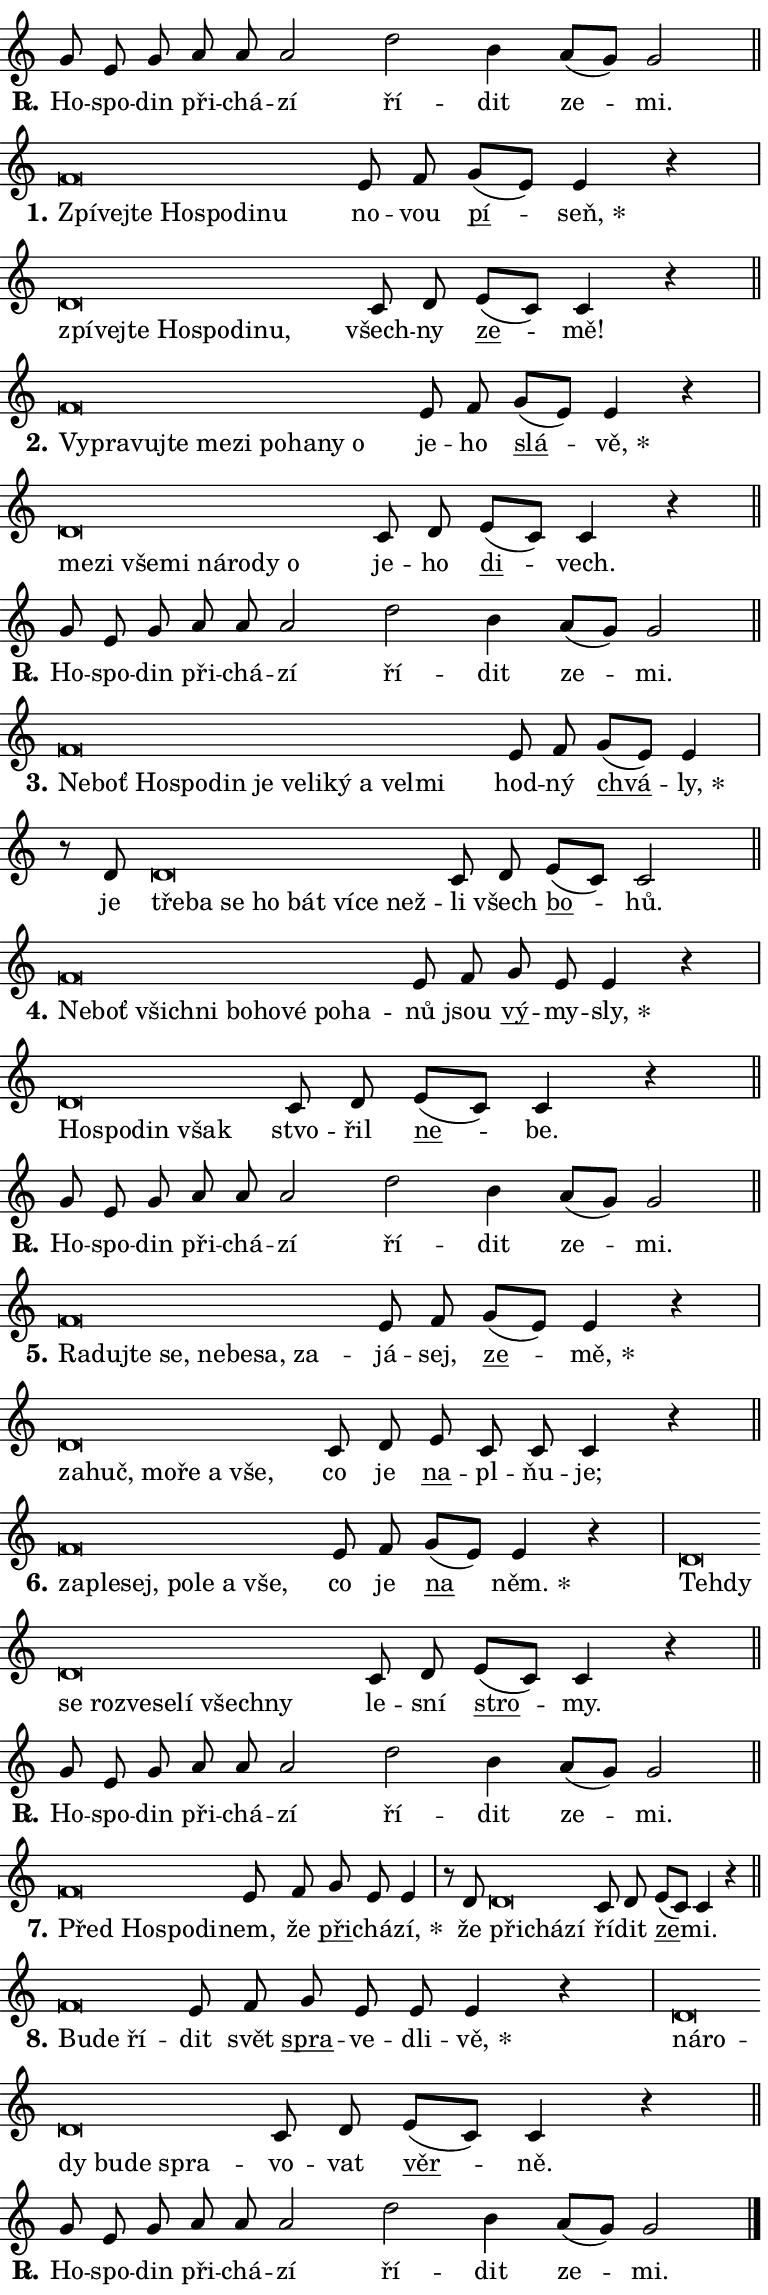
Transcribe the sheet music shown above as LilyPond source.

\version "2.24.0"
\header { tagline = "" }
\paper {
  indent = 0\cm
  top-margin = 0\cm
  right-margin = 0.13\cm % to fit lyric hyphens
  bottom-margin = 0\cm
  left-margin = 0\cm
  paper-width = 13\cm
  page-breaking = #ly:one-page-breaking
  system-system-spacing.basic-distance = #11
  score-system-spacing.basic-distance = #11
  ragged-last = ##f
}


%% Author: Thomas Morley
%% https://lists.gnu.org/archive/html/lilypond-user/2020-05/msg00002.html
#(define (line-position grob)
"Returns position of @var[grob} in current system:
   @code{'start}, if at first time-step
   @code{'end}, if at last time-step
   @code{'middle} otherwise
"
  (let* ((col (ly:item-get-column grob))
         (ln (ly:grob-object col 'left-neighbor))
         (rn (ly:grob-object col 'right-neighbor))
         (col-to-check-left (if (ly:grob? ln) ln col))
         (col-to-check-right (if (ly:grob? rn) rn col))
         (break-dir-left
           (and
             (ly:grob-property col-to-check-left 'non-musical #f)
             (ly:item-break-dir col-to-check-left)))
         (break-dir-right
           (and
             (ly:grob-property col-to-check-right 'non-musical #f)
             (ly:item-break-dir col-to-check-right))))
        (cond ((eqv? 1 break-dir-left) 'start)
              ((eqv? -1 break-dir-right) 'end)
              (else 'middle))))

#(define (tranparent-at-line-position vctor)
  (lambda (grob)
  "Relying on @code{line-position} select the relevant enry from @var{vctor}.
Used to determine transparency,"
    (case (line-position grob)
      ((end) (not (vector-ref vctor 0)))
      ((middle) (not (vector-ref vctor 1)))
      ((start) (not (vector-ref vctor 2))))))

noteHeadBreakVisibility =
#(define-music-function (break-visibility)(vector?)
"Makes @code{NoteHead}s transparent relying on @var{break-visibility}"
#{
  \override NoteHead.transparent =
    #(tranparent-at-line-position break-visibility)
#})

#(define delete-ledgers-for-transparent-note-heads
  (lambda (grob)
    "Reads whether a @code{NoteHead} is transparent.
If so this @code{NoteHead} is removed from @code{'note-heads} from
@var{grob}, which is supposed to be @code{LedgerLineSpanner}.
As a result ledgers are not printed for this @code{NoteHead}"
    (let* ((nhds-array (ly:grob-object grob 'note-heads))
           (nhds-list
             (if (ly:grob-array? nhds-array)
                 (ly:grob-array->list nhds-array)
                 '()))
           ;; Relies on the transparent-property being done before
           ;; Staff.LedgerLineSpanner.after-line-breaking is executed.
           ;; This is fragile ...
           (to-keep
             (remove
               (lambda (nhd)
                 (ly:grob-property nhd 'transparent #f))
               nhds-list)))
      ;; TODO find a better method to iterate over grob-arrays, similiar
      ;; to filter/remove etc for lists
      ;; For now rebuilt from scratch
      (set! (ly:grob-object grob 'note-heads)  '())
      (for-each
        (lambda (nhd)
          (ly:pointer-group-interface::add-grob grob 'note-heads nhd))
        to-keep))))

squashNotes = {
  \override NoteHead.X-extent = #'(-0.2 . 0.2)
  \override NoteHead.Y-extent = #'(-0.75 . 0)
  \override NoteHead.stencil =
    #(lambda (grob)
       (let ((pos (ly:grob-property grob 'staff-position)))
         (begin
           (if (< pos -7) (display "ERROR: Lower brevis then expected\n") (display ""))
           (if (<= pos -6) ly:text-interface::print ly:note-head::print))))
}
unSquashNotes = {
  \revert NoteHead.X-extent
  \revert NoteHead.Y-extent
  \revert NoteHead.stencil
}

hideNotes = \noteHeadBreakVisibility #begin-of-line-visible
unHideNotes = \noteHeadBreakVisibility #all-visible

% work-around for resetting accidentals
% https://lilypond.org/doc/v2.23/Documentation/notation/displaying-rhythms#unmetered-music
cadenzaMeasure = {
  \cadenzaOff
  \partial 1024 s1024
  \cadenzaOn
}

#(define-markup-command (accent layout props text) (markup?)
  "Underline accented syllable"
  (interpret-markup layout props
    #{\markup \override #'(offset . 4.3) \underline { #text }#}))

responsum = \markup \concat {
  "R" \hspace #-1.05 \path #0.1 #'((moveto 0 0.07) (lineto 0.9 0.8)) \hspace #0.05 "."
}

spaceSize = #0.6828661417322834 % exact space size for TeX Gyre Schola

\layout {
  \context {
    \Staff
    \remove "Time_signature_engraver"
    \override LedgerLineSpanner.after-line-breaking = #delete-ledgers-for-transparent-note-heads
  }
  \context {
    \Lyrics {
      \override LyricSpace.minimum-distance = \spaceSize
      \override LyricText.font-name = #"TeX Gyre Schola"
      \override LyricText.font-size = 1
      \override StanzaNumber.font-name = #"TeX Gyre Schola Bold"
      \override StanzaNumber.font-size = 1
    }
  }
  \context {
    \Score 
    \override NoteHead.text =
      #(lambda (grob) 
        (let ((pos (ly:grob-property grob 'staff-position)))
          #{\markup {
            \combine
              \halign #-0.55 \raise #(if (= pos -6) 0 0.5) \override #'(thickness . 2) \draw-line #'(3.2 . 0)
              \musicglyph "noteheads.sM1"
          }#}))
  }
}

% magnetic-lyrics.ily
%
%   written by
%     Jean Abou Samra <jean@abou-samra.fr>
%     Werner Lemberg <wl@gnu.org>
%
%   adapted by
%     Jiri Hon <jiri.hon@gmail.com>
%
% Version 2022-Apr-15

% https://www.mail-archive.com/lilypond-user@gnu.org/msg149350.html

#(define (Left_hyphen_pointer_engraver context)
   "Collect syllable-hyphen-syllable occurrences in lyrics and store
them in properties.  This engraver only looks to the left.  For
example, if the lyrics input is @code{foo -- bar}, it does the
following.

@itemize @bullet
@item
Set the @code{text} property of the @code{LyricHyphen} grob between
@q{foo} and @q{bar} to @code{foo}.

@item
Set the @code{left-hyphen} property of the @code{LyricText} grob with
text @q{foo} to the @code{LyricHyphen} grob between @q{foo} and
@q{bar}.
@end itemize

Use this auxiliary engraver in combination with the
@code{lyric-@/text::@/apply-@/magnetic-@/offset!} hook."
   (let ((hyphen #f)
         (text #f))
     (make-engraver
      (acknowledgers
       ((lyric-syllable-interface engraver grob source-engraver)
        (set! text grob)))
      (end-acknowledgers
       ((lyric-hyphen-interface engraver grob source-engraver)
        ;(when (not (grob::has-interface grob 'lyric-space-interface))
          (set! hyphen grob)));)
      ((stop-translation-timestep engraver)
       (when (and text hyphen)
         (ly:grob-set-object! text 'left-hyphen hyphen))
       (set! text #f)
       (set! hyphen #f)))))

#(define (lyric-text::apply-magnetic-offset! grob)
   "If the space between two syllables is less than the value in
property @code{LyricText@/.details@/.squash-threshold}, move the right
syllable to the left so that it gets concatenated with the left
syllable.

Use this function as a hook for
@code{LyricText@/.after-@/line-@/breaking} if the
@code{Left_@/hyphen_@/pointer_@/engraver} is active."
   (let ((hyphen (ly:grob-object grob 'left-hyphen #f)))
     (when hyphen
       (let ((left-text (ly:spanner-bound hyphen LEFT)))
         (when (grob::has-interface left-text 'lyric-syllable-interface)
           (let* ((common (ly:grob-common-refpoint grob left-text X))
                  (this-x-ext (ly:grob-extent grob common X))
                  (left-x-ext
                   (begin
                     ;; Trigger magnetism for left-text.
                     (ly:grob-property left-text 'after-line-breaking)
                     (ly:grob-extent left-text common X)))
                  ;; `delta` is the gap width between two syllables.
                  (delta (- (interval-start this-x-ext)
                            (interval-end left-x-ext)))
                  (details (ly:grob-property grob 'details))
                  (threshold (assoc-get 'squash-threshold details 0.2)))
             (when (< delta threshold)
               (let* (;; We have to manipulate the input text so that
                      ;; ligatures crossing syllable boundaries are not
                      ;; disabled.  For languages based on the Latin
                      ;; script this is essentially a beautification.
                      ;; However, for non-Western scripts it can be a
                      ;; necessity.
                      (lt (ly:grob-property left-text 'text))
                      (rt (ly:grob-property grob 'text))
                      (is-space (grob::has-interface hyphen 'lyric-space-interface))
                      (space (if is-space " " ""))
                      (extra-delta (if is-space spaceSize 0))
                      ;; Append new syllable.
                      (ltrt-space (if (and (string? lt) (string? rt))
                                (string-append lt space rt)
                                (make-concat-markup (list lt space rt))))
                      ;; Right-align `ltrt` to the right side.
                      (ltrt-space-markup (grob-interpret-markup
                               grob
                               (make-translate-markup
                                (cons (interval-length this-x-ext) 0)
                                (make-right-align-markup ltrt-space)))))
                 (begin
                   ;; Don't print `left-text`.
                   (ly:grob-set-property! left-text 'stencil #f)
                   ;; Set text and stencil (which holds all collected
                   ;; syllables so far) and shift it to the left.
                   (ly:grob-set-property! grob 'text ltrt-space)
                   (ly:grob-set-property! grob 'stencil ltrt-space-markup)
                   (ly:grob-translate-axis! grob (- (- delta extra-delta)) X))))))))))


#(define (lyric-hyphen::displace-bounds-first grob)
   ;; Make very sure this callback isn't triggered too early.
   (let ((left (ly:spanner-bound grob LEFT))
         (right (ly:spanner-bound grob RIGHT)))
     (ly:grob-property left 'after-line-breaking)
     (ly:grob-property right 'after-line-breaking)
     (ly:lyric-hyphen::print grob)))

squashThreshold = #0.4

\layout {
  \context {
    \Lyrics
    \consists #Left_hyphen_pointer_engraver
    \override LyricText.after-line-breaking =
      #lyric-text::apply-magnetic-offset!
    \override LyricHyphen.stencil = #lyric-hyphen::displace-bounds-first
    \override LyricText.details.squash-threshold = \squashThreshold
    \override LyricHyphen.minimum-distance = 0
    \override LyricHyphen.minimum-length = \squashThreshold
  }
}

squashText = \override LyricText.details.squash-threshold = 9999
unSquashText = \override LyricText.details.squash-threshold = \squashThreshold

leftText = \override LyricText.self-alignment-X = #LEFT
unLeftText = \revert LyricText.self-alignment-X

starOffset = #(lambda (grob) 
                (let ((x_offset (ly:self-alignment-interface::aligned-on-x-parent grob)))
                  (if (= x_offset 0) 0 (+ x_offset 1.2))))

star = #(define-music-function (syllable)(string?)
"Append star separator at the end of a syllable"
#{
  \once \override LyricText.X-offset = #starOffset
  \lyricmode { \markup {
    #syllable
    \override #'((font-name . "TeX Gyre Schola Bold")) \hspace #0.2 \lower #0.65 \larger "*"
  } }
#})

starAccent = #(define-music-function (syllable)(string?)
"Append star separator at the end of a syllable and make accent"
#{
  \once \override LyricText.X-offset = #starOffset
  \lyricmode { \markup {
    \accent #syllable
    \override #'((font-name . "TeX Gyre Schola Bold")) \hspace #0.2 \lower #0.65 \larger "*"
  } }
#})

breath = #(define-music-function (syllable)(string?)
"Append breathing indicator at the end of a syllable"
#{
  \lyricmode { \markup { #syllable "+" } }
#})

optionalBreath = #(define-music-function (syllable)(string?)
"Append optional breathing indicator at the end of a syllable"
#{
  \lyricmode { \markup { #syllable "(+)" } }
#})


\score {
    <<
        \new Voice = "melody" { \cadenzaOn \key c \major \relative { g'8 e g a a a2 \bar "" d b4 a8[( g)] g2 \cadenzaMeasure \bar "||" \break } }
        \new Lyrics \lyricsto "melody" { \lyricmode { \set stanza = \responsum
Ho -- spo -- din při -- chá -- zí ří -- dit ze -- mi. } }
    >>
    \layout {}
}

\score {
    <<
        \new Voice = "melody" { \cadenzaOn \key c \major \relative { \squashNotes f'\breve*1/16 \hideNotes \breve*1/16 \bar "" \breve*1/16 \bar "" \breve*1/16 \bar "" \breve*1/16 \bar "" \breve*1/16 \breve*1/16 \bar "" \unHideNotes \unSquashNotes e8 f \bar "" g[( e)] e4 r \cadenzaMeasure \bar "|" \squashNotes d\breve*1/16 \hideNotes \breve*1/16 \bar "" \breve*1/16 \bar "" \breve*1/16 \bar "" \breve*1/16 \bar "" \breve*1/16 \breve*1/16 \bar "" \unHideNotes \unSquashNotes c8 d \bar "" e[( c)] c4 r \cadenzaMeasure \bar "||" \break } }
        \new Lyrics \lyricsto "melody" { \lyricmode { \set stanza = "1."
\leftText Zpí -- \squashText vej -- te Ho -- spo -- di -- nu \unLeftText \unSquashText no -- vou \markup \accent pí -- \star seň, \leftText zpí -- \squashText vej -- te Ho -- spo -- di -- nu, \unLeftText \unSquashText všech -- ny \markup \accent ze -- mě! } }
    >>
    \layout {}
}

\score {
    <<
        \new Voice = "melody" { \cadenzaOn \key c \major \relative { \squashNotes f'\breve*1/16 \hideNotes \breve*1/16 \bar "" \breve*1/16 \bar "" \breve*1/16 \bar "" \breve*1/16 \bar "" \breve*1/16 \bar "" \breve*1/16 \bar "" \breve*1/16 \bar "" \breve*1/16 \breve*1/16 \bar "" \unHideNotes \unSquashNotes e8 f \bar "" g[( e)] e4 r \cadenzaMeasure \bar "|" \squashNotes d\breve*1/16 \hideNotes \breve*1/16 \bar "" \breve*1/16 \bar "" \breve*1/16 \bar "" \breve*1/16 \bar "" \breve*1/16 \bar "" \breve*1/16 \breve*1/16 \bar "" \unHideNotes \unSquashNotes c8 d \bar "" e[( c)] c4 r \cadenzaMeasure \bar "||" \break } }
        \new Lyrics \lyricsto "melody" { \lyricmode { \set stanza = "2."
\leftText Vy -- \squashText pra -- vuj -- te me -- zi po -- ha -- ny o \unLeftText \unSquashText je -- ho \markup \accent slá -- \star vě, \leftText me -- \squashText zi vše -- mi ná -- ro -- dy o \unLeftText \unSquashText je -- ho \markup \accent di -- vech. } }
    >>
    \layout {}
}

\score {
    <<
        \new Voice = "melody" { \cadenzaOn \key c \major \relative { g'8 e g a a a2 \bar "" d b4 a8[( g)] g2 \cadenzaMeasure \bar "||" \break } }
        \new Lyrics \lyricsto "melody" { \lyricmode { \set stanza = \responsum
Ho -- spo -- din při -- chá -- zí ří -- dit ze -- mi. } }
    >>
    \layout {}
}

\score {
    <<
        \new Voice = "melody" { \cadenzaOn \key c \major \relative { \squashNotes f'\breve*1/16 \hideNotes \breve*1/16 \bar "" \breve*1/16 \bar "" \breve*1/16 \bar "" \breve*1/16 \bar "" \breve*1/16 \bar "" \breve*1/16 \bar "" \breve*1/16 \bar "" \breve*1/16 \bar "" \breve*1/16 \bar "" \breve*1/16 \breve*1/16 \bar "" \unHideNotes \unSquashNotes e8 f \bar "" g[( e)] e4 \cadenzaMeasure \bar "|" r8 d8 \squashNotes d\breve*1/16 \hideNotes \breve*1/16 \bar "" \breve*1/16 \bar "" \breve*1/16 \bar "" \breve*1/16 \bar "" \breve*1/16 \bar "" \breve*1/16 \breve*1/16 \bar "" \unHideNotes \unSquashNotes c8 d \bar "" e[( c)] c2 \cadenzaMeasure \bar "||" \break } }
        \new Lyrics \lyricsto "melody" { \lyricmode { \set stanza = "3."
\leftText Ne -- \squashText boť Ho -- spo -- din je ve -- li -- ký a vel -- mi \unLeftText \unSquashText hod -- ný \markup \accent chvá -- \star ly, je \leftText tře -- \squashText ba se ho bát ví -- ce než -- \unLeftText \unSquashText li všech \markup \accent bo -- hů. } }
    >>
    \layout {}
}

\score {
    <<
        \new Voice = "melody" { \cadenzaOn \key c \major \relative { \squashNotes f'\breve*1/16 \hideNotes \breve*1/16 \bar "" \breve*1/16 \bar "" \breve*1/16 \bar "" \breve*1/16 \bar "" \breve*1/16 \bar "" \breve*1/16 \bar "" \breve*1/16 \breve*1/16 \bar "" \unHideNotes \unSquashNotes e8 f \bar "" g e e4 r \cadenzaMeasure \bar "|" \squashNotes d\breve*1/16 \hideNotes \breve*1/16 \bar "" \breve*1/16 \breve*1/16 \bar "" \unHideNotes \unSquashNotes c8 d \bar "" e[( c)] c4 r \cadenzaMeasure \bar "||" \break } }
        \new Lyrics \lyricsto "melody" { \lyricmode { \set stanza = "4."
\leftText Ne -- \squashText boť všich -- ni bo -- ho -- vé po -- ha -- \unLeftText \unSquashText nů jsou \markup \accent vý -- my -- \star sly, \leftText Ho -- \squashText spo -- din však \unLeftText \unSquashText stvo -- řil \markup \accent ne -- be. } }
    >>
    \layout {}
}

\score {
    <<
        \new Voice = "melody" { \cadenzaOn \key c \major \relative { g'8 e g a a a2 \bar "" d b4 a8[( g)] g2 \cadenzaMeasure \bar "||" \break } }
        \new Lyrics \lyricsto "melody" { \lyricmode { \set stanza = \responsum
Ho -- spo -- din při -- chá -- zí ří -- dit ze -- mi. } }
    >>
    \layout {}
}

\score {
    <<
        \new Voice = "melody" { \cadenzaOn \key c \major \relative { \squashNotes f'\breve*1/16 \hideNotes \breve*1/16 \bar "" \breve*1/16 \bar "" \breve*1/16 \bar "" \breve*1/16 \bar "" \breve*1/16 \bar "" \breve*1/16 \breve*1/16 \bar "" \unHideNotes \unSquashNotes e8 f \bar "" g[( e)] e4 r \cadenzaMeasure \bar "|" \squashNotes d\breve*1/16 \hideNotes \breve*1/16 \bar "" \breve*1/16 \bar "" \breve*1/16 \bar "" \breve*1/16 \breve*1/16 \bar "" \unHideNotes \unSquashNotes c8 d \bar "" e c c c4 r \cadenzaMeasure \bar "||" \break } }
        \new Lyrics \lyricsto "melody" { \lyricmode { \set stanza = "5."
\leftText Ra -- \squashText duj -- te se, ne -- be -- sa, za -- \unLeftText \unSquashText já -- sej, \markup \accent ze -- \star mě, \leftText za -- \squashText huč, mo -- ře a vše, \unLeftText \unSquashText co je \markup \accent na -- pl -- ňu -- je; } }
    >>
    \layout {}
}

\score {
    <<
        \new Voice = "melody" { \cadenzaOn \key c \major \relative { \squashNotes f'\breve*1/16 \hideNotes \breve*1/16 \bar "" \breve*1/16 \bar "" \breve*1/16 \bar "" \breve*1/16 \bar "" \breve*1/16 \breve*1/16 \bar "" \unHideNotes \unSquashNotes e8 f \bar "" g[( e)] e4 r \cadenzaMeasure \bar "|" \squashNotes d\breve*1/16 \hideNotes \breve*1/16 \bar "" \breve*1/16 \bar "" \breve*1/16 \bar "" \breve*1/16 \bar "" \breve*1/16 \bar "" \breve*1/16 \bar "" \breve*1/16 \breve*1/16 \bar "" \unHideNotes \unSquashNotes c8 d \bar "" e[( c)] c4 r \cadenzaMeasure \bar "||" \break } }
        \new Lyrics \lyricsto "melody" { \lyricmode { \set stanza = "6."
\leftText za -- \squashText ple -- sej, po -- le a vše, \unLeftText \unSquashText co je \markup \accent na \star něm. \leftText Teh -- \squashText dy se roz -- ve -- se -- lí všech -- ny \unLeftText \unSquashText le -- sní \markup \accent stro -- my. } }
    >>
    \layout {}
}

\score {
    <<
        \new Voice = "melody" { \cadenzaOn \key c \major \relative { g'8 e g a a a2 \bar "" d b4 a8[( g)] g2 \cadenzaMeasure \bar "||" \break } }
        \new Lyrics \lyricsto "melody" { \lyricmode { \set stanza = \responsum
Ho -- spo -- din při -- chá -- zí ří -- dit ze -- mi. } }
    >>
    \layout {}
}

\score {
    <<
        \new Voice = "melody" { \cadenzaOn \key c \major \relative { \squashNotes f'\breve*1/16 \hideNotes \breve*1/16 \bar "" \breve*1/16 \breve*1/16 \bar "" \unHideNotes \unSquashNotes e8 f \bar "" g e e4 \cadenzaMeasure \bar "|" r8 d8 \squashNotes d\breve*1/16 \hideNotes \breve*1/16 \breve*1/16 \bar "" \unHideNotes \unSquashNotes c8 d \bar "" e[( c)] c4 r \cadenzaMeasure \bar "||" \break } }
        \new Lyrics \lyricsto "melody" { \lyricmode { \set stanza = "7."
\leftText Před \squashText Ho -- spo -- di -- \unLeftText \unSquashText nem, že \markup \accent při -- chá -- \star zí, že \leftText při -- \squashText chá -- zí \unLeftText \unSquashText ří -- dit \markup \accent ze -- mi. } }
    >>
    \layout {}
}

\score {
    <<
        \new Voice = "melody" { \cadenzaOn \key c \major \relative { \squashNotes f'\breve*1/16 \hideNotes \breve*1/16 \breve*1/16 \bar "" \unHideNotes \unSquashNotes e8 f \bar "" g e e e4 r \cadenzaMeasure \bar "|" \squashNotes d\breve*1/16 \hideNotes \breve*1/16 \bar "" \breve*1/16 \bar "" \breve*1/16 \bar "" \breve*1/16 \breve*1/16 \bar "" \unHideNotes \unSquashNotes c8 d \bar "" e[( c)] c4 r \cadenzaMeasure \bar "||" \break } }
        \new Lyrics \lyricsto "melody" { \lyricmode { \set stanza = "8."
\leftText Bu -- \squashText de ří -- \unLeftText \unSquashText dit svět \markup \accent spra -- ve -- dli -- \star vě, \leftText ná -- \squashText ro -- dy bu -- de spra -- \unLeftText \unSquashText vo -- vat \markup \accent věr -- ně. } }
    >>
    \layout {}
}

\score {
    <<
        \new Voice = "melody" { \cadenzaOn \key c \major \relative { g'8 e g a a a2 \bar "" d b4 a8[( g)] g2 \cadenzaMeasure \bar "||" \break } \bar "|." }
        \new Lyrics \lyricsto "melody" { \lyricmode { \set stanza = \responsum
Ho -- spo -- din při -- chá -- zí ří -- dit ze -- mi. } }
    >>
    \layout {}
}
